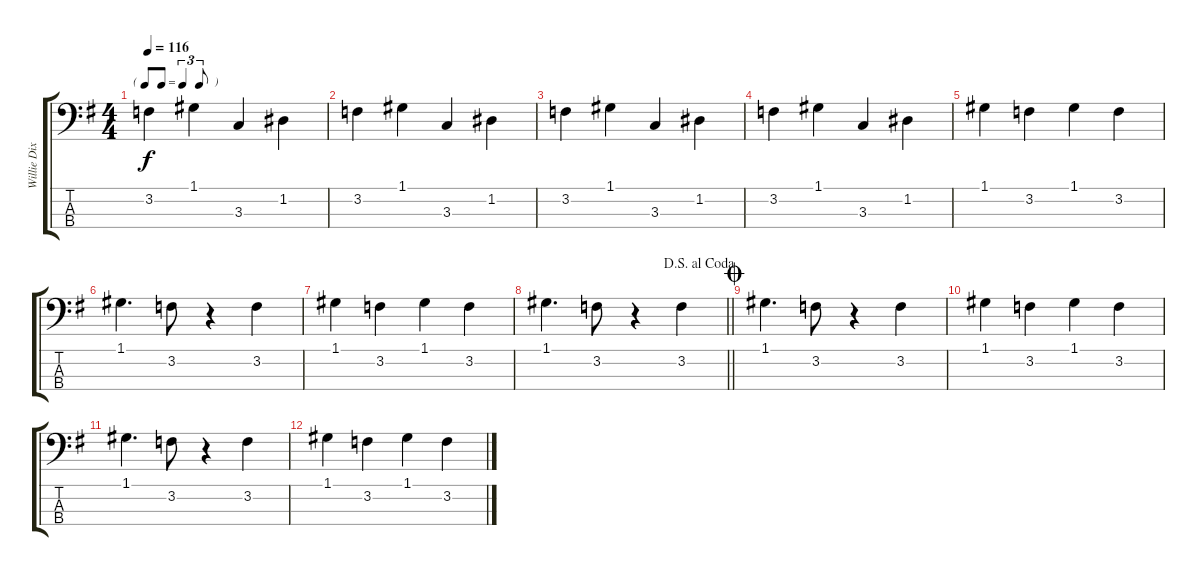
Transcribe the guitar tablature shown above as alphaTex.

\track ("Willie Dixon - Upright Bass" "Willie Dix") {instrument acousticbass}
\staff {score tabs}
\tuning (G2 D2 A1 E1) {hide}
\ts (4 4)
\tf triplet8th
\tempo 116
\clef f4
\ks g
3.2.4{dy f} 1.1.4 3.3.4 1.2.4 |
3.2.4 1.1.4 3.3.4 1.2.4 |
3.2.4 1.1.4 3.3.4 1.2.4 |
3.2.4 1.1.4 3.3.4 1.2.4 |
1.1.4 3.2.4 1.1.4 3.2.4 |
1.1.4{d} 3.2.8 r.4 3.2.4 |
1.1.4 3.2.4 1.1.4 3.2.4 |
\jump dalsegnoalcoda
\barLineRight lightlight
1.1.4{d} 3.2.8 r.4 3.2.4 |
\jump coda
1.1.4{d} 3.2.8 r.4 3.2.4 |
1.1.4 3.2.4 1.1.4 3.2.4 |
1.1.4{d} 3.2.8 r.4 3.2.4 |
1.1.4 3.2.4 1.1.4 3.2.4
